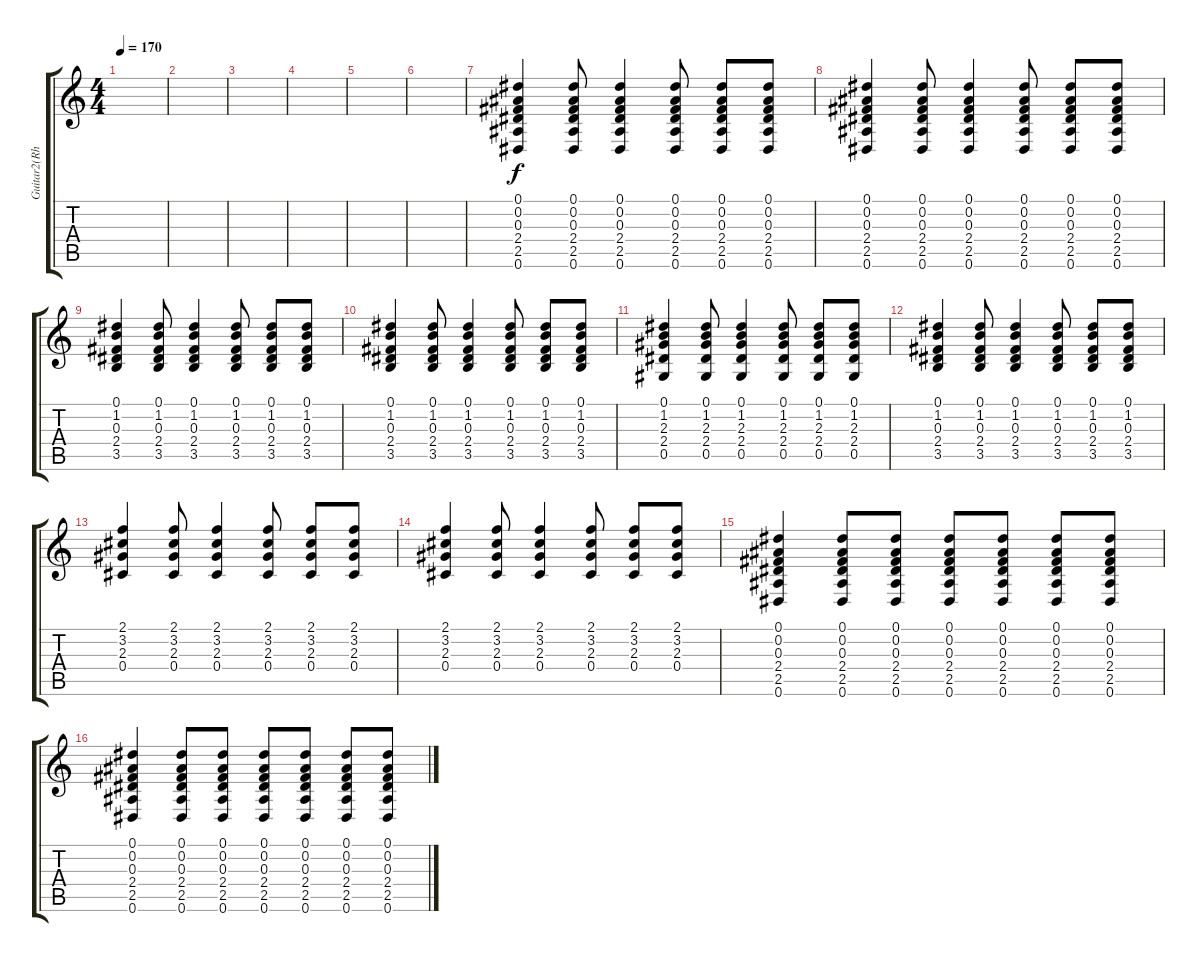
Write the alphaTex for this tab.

\track ("Guitar2(Rhythm)" "Guitar2(Rh") {instrument distortionguitar}
\staff {score tabs}
\tuning (Eb4 Bb3 Gb3 Db3 Ab2 Eb2) {hide}
\ts (4 4)
\tempo 170
\clef g2
\ks c
|
|
|
|
|
|
(0.1 0.2 0.3 2.4 2.5 0.6).4 (0.1 0.2 0.3 2.4 2.5 0.6).8 (0.1 0.2 0.3 2.4 2.5 0.6).4 (0.1 0.2 0.3 2.4 2.5 0.6).8 (0.1 0.2 0.3 2.4 2.5 0.6).8 (0.1 0.2 0.3 2.4 2.5 0.6).8 |
(0.1 0.2 0.3 2.4 2.5 0.6).4 (0.1 0.2 0.3 2.4 2.5 0.6).8 (0.1 0.2 0.3 2.4 2.5 0.6).4 (0.1 0.2 0.3 2.4 2.5 0.6).8 (0.1 0.2 0.3 2.4 2.5 0.6).8 (0.1 0.2 0.3 2.4 2.5 0.6).8 |
(0.1 1.2 0.3 2.4 3.5).4 (0.1 1.2 0.3 2.4 3.5).8 (0.1 1.2 0.3 2.4 3.5).4 (0.1 1.2 0.3 2.4 3.5).8 (0.1 1.2 0.3 2.4 3.5).8 (0.1 1.2 0.3 2.4 3.5).8 |
(0.1 1.2 0.3 2.4 3.5).4 (0.1 1.2 0.3 2.4 3.5).8 (0.1 1.2 0.3 2.4 3.5).4 (0.1 1.2 0.3 2.4 3.5).8 (0.1 1.2 0.3 2.4 3.5).8 (0.1 1.2 0.3 2.4 3.5).8 |
(0.1 1.2 2.3 2.4 0.5).4 (0.1 1.2 2.3 2.4 0.5).8 (0.1 1.2 2.3 2.4 0.5).4 (0.1 1.2 2.3 2.4 0.5).8 (0.1 1.2 2.3 2.4 0.5).8 (0.1 1.2 2.3 2.4 0.5).8 |
(0.1 1.2 0.3 2.4 3.5).4 (0.1 1.2 0.3 2.4 3.5).8 (0.1 1.2 0.3 2.4 3.5).4 (0.1 1.2 0.3 2.4 3.5).8 (0.1 1.2 0.3 2.4 3.5).8 (0.1 1.2 0.3 2.4 3.5).8 |
(2.1 3.2 2.3 0.4).4 (2.1 3.2 2.3 0.4).8 (2.1 3.2 2.3 0.4).4 (2.1 3.2 2.3 0.4).8 (2.1 3.2 2.3 0.4).8 (2.1 3.2 2.3 0.4).8 |
(2.1 3.2 2.3 0.4).4 (2.1 3.2 2.3 0.4).8 (2.1 3.2 2.3 0.4).4 (2.1 3.2 2.3 0.4).8 (2.1 3.2 2.3 0.4).8 (2.1 3.2 2.3 0.4).8 |
(0.1 0.2 0.3 2.4 2.5 0.6).4 (0.1 0.2 0.3 2.4 2.5 0.6).8 (0.1 0.2 0.3 2.4 2.5 0.6).8 (0.1 0.2 0.3 2.4 2.5 0.6).8 (0.1 0.2 0.3 2.4 2.5 0.6).8 (0.1 0.2 0.3 2.4 2.5 0.6).8 (0.1 0.2 0.3 2.4 2.5 0.6).8 |
(0.1 0.2 0.3 2.4 2.5 0.6).4 (0.1 0.2 0.3 2.4 2.5 0.6).8 (0.1 0.2 0.3 2.4 2.5 0.6).8 (0.1 0.2 0.3 2.4 2.5 0.6).8 (0.1 0.2 0.3 2.4 2.5 0.6).8 (0.1 0.2 0.3 2.4 2.5 0.6).8 (0.1 0.2 0.3 2.4 2.5 0.6).8
